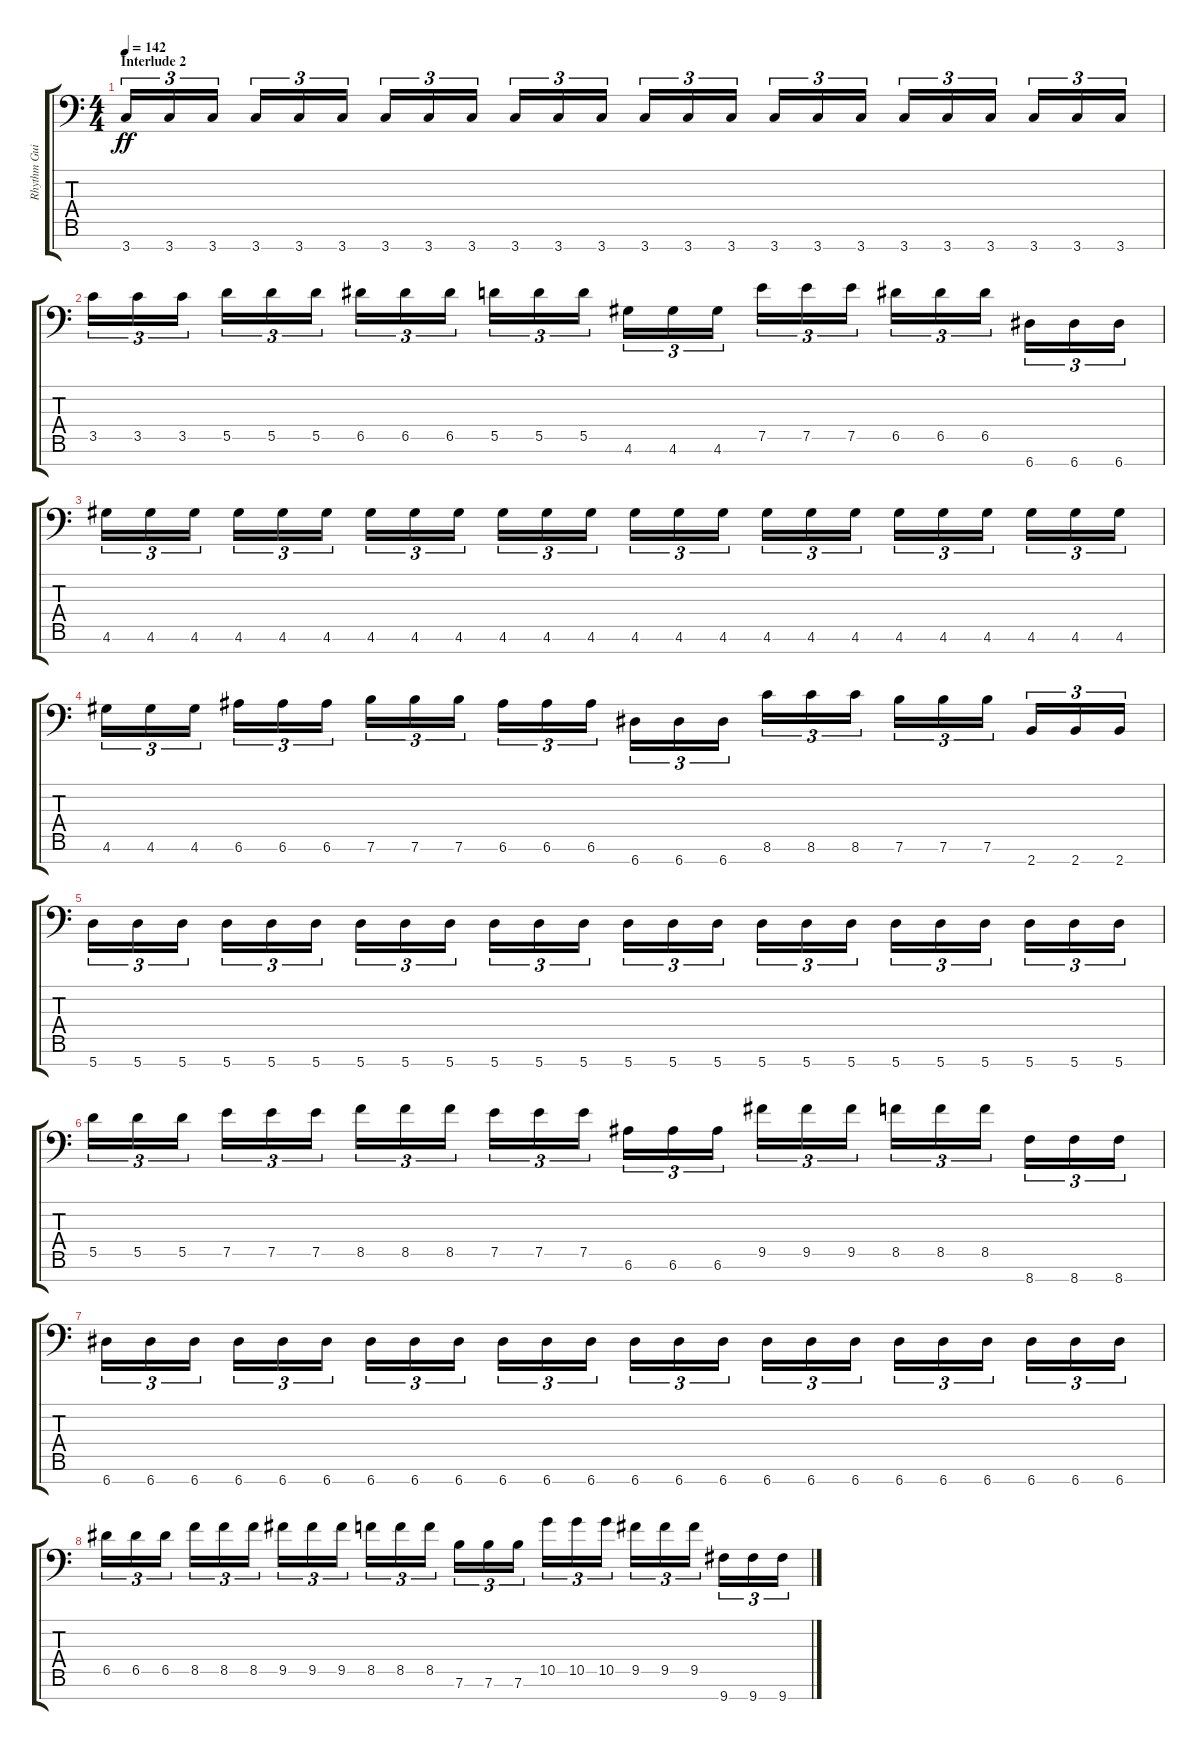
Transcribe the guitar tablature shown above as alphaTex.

\track ("Rhythm Guitar 2" "Rhythm Gui") {instrument overdrivenguitar}
\staff {score tabs}
\tuning (E4 B3 G3 D3 A2 E2 A1) {hide}
\ts (4 4)
\section ("" "Interlude 2")
\tempo 142
\clef f4
\ks c
3.7.16{tu (3 2) dy ff} 3.7.16{tu (3 2)} 3.7.16{tu (3 2) beam splitsecondary} 3.7.16{tu (3 2)} 3.7.16{tu (3 2)} 3.7.16{tu (3 2)} 3.7.16{tu (3 2)} 3.7.16{tu (3 2)} 3.7.16{tu (3 2) beam splitsecondary} 3.7.16{tu (3 2)} 3.7.16{tu (3 2)} 3.7.16{tu (3 2)} 3.7.16{tu (3 2)} 3.7.16{tu (3 2)} 3.7.16{tu (3 2) beam splitsecondary} 3.7.16{tu (3 2)} 3.7.16{tu (3 2)} 3.7.16{tu (3 2)} 3.7.16{tu (3 2)} 3.7.16{tu (3 2)} 3.7.16{tu (3 2) beam splitsecondary} 3.7.16{tu (3 2)} 3.7.16{tu (3 2)} 3.7.16{tu (3 2)} |
3.5.16{tu (3 2)} 3.5.16{tu (3 2)} 3.5.16{tu (3 2) beam splitsecondary} 5.5.16{tu (3 2)} 5.5.16{tu (3 2)} 5.5.16{tu (3 2)} 6.5.16{tu (3 2)} 6.5.16{tu (3 2)} 6.5.16{tu (3 2) beam splitsecondary} 5.5.16{tu (3 2)} 5.5.16{tu (3 2)} 5.5.16{tu (3 2)} 4.6.16{tu (3 2)} 4.6.16{tu (3 2)} 4.6.16{tu (3 2) beam splitsecondary} 7.5.16{tu (3 2)} 7.5.16{tu (3 2)} 7.5.16{tu (3 2)} 6.5.16{tu (3 2)} 6.5.16{tu (3 2)} 6.5.16{tu (3 2) beam splitsecondary} 6.7.16{tu (3 2)} 6.7.16{tu (3 2)} 6.7.16{tu (3 2)} |
4.6.16{tu (3 2)} 4.6.16{tu (3 2)} 4.6.16{tu (3 2) beam splitsecondary} 4.6.16{tu (3 2)} 4.6.16{tu (3 2)} 4.6.16{tu (3 2)} 4.6.16{tu (3 2)} 4.6.16{tu (3 2)} 4.6.16{tu (3 2) beam splitsecondary} 4.6.16{tu (3 2)} 4.6.16{tu (3 2)} 4.6.16{tu (3 2)} 4.6.16{tu (3 2)} 4.6.16{tu (3 2)} 4.6.16{tu (3 2) beam splitsecondary} 4.6.16{tu (3 2)} 4.6.16{tu (3 2)} 4.6.16{tu (3 2)} 4.6.16{tu (3 2)} 4.6.16{tu (3 2)} 4.6.16{tu (3 2) beam splitsecondary} 4.6.16{tu (3 2)} 4.6.16{tu (3 2)} 4.6.16{tu (3 2)} |
4.6.16{tu (3 2)} 4.6.16{tu (3 2)} 4.6.16{tu (3 2) beam splitsecondary} 6.6.16{tu (3 2)} 6.6.16{tu (3 2)} 6.6.16{tu (3 2)} 7.6.16{tu (3 2)} 7.6.16{tu (3 2)} 7.6.16{tu (3 2) beam splitsecondary} 6.6.16{tu (3 2)} 6.6.16{tu (3 2)} 6.6.16{tu (3 2)} 6.7.16{tu (3 2)} 6.7.16{tu (3 2)} 6.7.16{tu (3 2) beam splitsecondary} 8.6.16{tu (3 2)} 8.6.16{tu (3 2)} 8.6.16{tu (3 2)} 7.6.16{tu (3 2)} 7.6.16{tu (3 2)} 7.6.16{tu (3 2) beam splitsecondary} 2.7.16{tu (3 2)} 2.7.16{tu (3 2)} 2.7.16{tu (3 2)} |
5.7.16{tu (3 2)} 5.7.16{tu (3 2)} 5.7.16{tu (3 2) beam splitsecondary} 5.7.16{tu (3 2)} 5.7.16{tu (3 2)} 5.7.16{tu (3 2)} 5.7.16{tu (3 2)} 5.7.16{tu (3 2)} 5.7.16{tu (3 2) beam splitsecondary} 5.7.16{tu (3 2)} 5.7.16{tu (3 2)} 5.7.16{tu (3 2)} 5.7.16{tu (3 2)} 5.7.16{tu (3 2)} 5.7.16{tu (3 2) beam splitsecondary} 5.7.16{tu (3 2)} 5.7.16{tu (3 2)} 5.7.16{tu (3 2)} 5.7.16{tu (3 2)} 5.7.16{tu (3 2)} 5.7.16{tu (3 2) beam splitsecondary} 5.7.16{tu (3 2)} 5.7.16{tu (3 2)} 5.7.16{tu (3 2)} |
5.5.16{tu (3 2)} 5.5.16{tu (3 2)} 5.5.16{tu (3 2) beam splitsecondary} 7.5.16{tu (3 2)} 7.5.16{tu (3 2)} 7.5.16{tu (3 2)} 8.5.16{tu (3 2)} 8.5.16{tu (3 2)} 8.5.16{tu (3 2) beam splitsecondary} 7.5.16{tu (3 2)} 7.5.16{tu (3 2)} 7.5.16{tu (3 2)} 6.6.16{tu (3 2)} 6.6.16{tu (3 2)} 6.6.16{tu (3 2) beam splitsecondary} 9.5.16{tu (3 2)} 9.5.16{tu (3 2)} 9.5.16{tu (3 2)} 8.5.16{tu (3 2)} 8.5.16{tu (3 2)} 8.5.16{tu (3 2) beam splitsecondary} 8.7.16{tu (3 2)} 8.7.16{tu (3 2)} 8.7.16{tu (3 2)} |
6.7.16{tu (3 2)} 6.7.16{tu (3 2)} 6.7.16{tu (3 2) beam splitsecondary} 6.7.16{tu (3 2)} 6.7.16{tu (3 2)} 6.7.16{tu (3 2)} 6.7.16{tu (3 2)} 6.7.16{tu (3 2)} 6.7.16{tu (3 2) beam splitsecondary} 6.7.16{tu (3 2)} 6.7.16{tu (3 2)} 6.7.16{tu (3 2)} 6.7.16{tu (3 2)} 6.7.16{tu (3 2)} 6.7.16{tu (3 2) beam splitsecondary} 6.7.16{tu (3 2)} 6.7.16{tu (3 2)} 6.7.16{tu (3 2)} 6.7.16{tu (3 2)} 6.7.16{tu (3 2)} 6.7.16{tu (3 2) beam splitsecondary} 6.7.16{tu (3 2)} 6.7.16{tu (3 2)} 6.7.16{tu (3 2)} |
6.5.16{tu (3 2)} 6.5.16{tu (3 2)} 6.5.16{tu (3 2) beam splitsecondary} 8.5.16{tu (3 2)} 8.5.16{tu (3 2)} 8.5.16{tu (3 2)} 9.5.16{tu (3 2)} 9.5.16{tu (3 2)} 9.5.16{tu (3 2) beam splitsecondary} 8.5.16{tu (3 2)} 8.5.16{tu (3 2)} 8.5.16{tu (3 2)} 7.6.16{tu (3 2)} 7.6.16{tu (3 2)} 7.6.16{tu (3 2) beam splitsecondary} 10.5.16{tu (3 2)} 10.5.16{tu (3 2)} 10.5.16{tu (3 2)} 9.5.16{tu (3 2)} 9.5.16{tu (3 2)} 9.5.16{tu (3 2) beam splitsecondary} 9.7.16{tu (3 2)} 9.7.16{tu (3 2)} 9.7.16{tu (3 2)}
